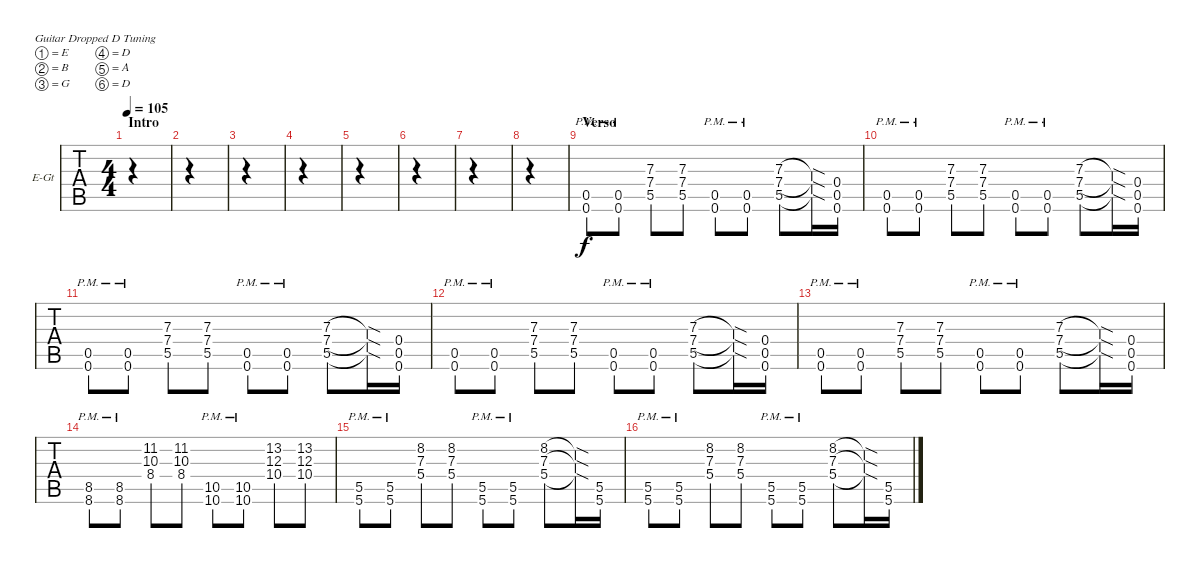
\defaultSystemsLayout 4
\bracketExtendMode groupsimilarinstruments
\firstSystemTrackNameOrientation horizontal
\otherSystemsTrackNameOrientation horizontal
\track ("Guitar Ghoul II" "E-Gt") {instrument distortionguitar}
\staff {tabs}
\tuning (E4 B3 G3 D3 A2 D2)
\ts (4 4)
\section ("" "Intro")
\tempo 105
\clef g2
\ks c
|
|
|
|
|
|
|
|
\section ("" "Verso")
(0.6{pm} 0.5{pm}).8 (0.6{pm} 0.5{pm}).8 (5.5 7.4 7.3).8 (7.3 7.4 5.5).8 (0.6{pm} 0.5{pm}).8 (0.6{pm} 0.5{pm}).8 (5.5 7.3 7.4).8 (5.5{sod t} 7.4{sod t} 7.3{sod t}).16 (0.6 0.5 0.4).16 |
(0.6{pm} 0.5{pm}).8 (0.6{pm} 0.5{pm}).8 (5.5 7.4 7.3).8 (7.3 7.4 5.5).8 (0.6{pm} 0.5{pm}).8 (0.6{pm} 0.5{pm}).8 (5.5 7.3 7.4).8 (5.5{sod t} 7.4{sod t} 7.3{sod t}).16 (0.6 0.5 0.4).16 |
(0.6{pm} 0.5{pm}).8 (0.6{pm} 0.5{pm}).8 (5.5 7.4 7.3).8 (7.3 7.4 5.5).8 (0.6{pm} 0.5{pm}).8 (0.6{pm} 0.5{pm}).8 (5.5 7.3 7.4).8 (5.5{sod t} 7.4{sod t} 7.3{sod t}).16 (0.6 0.5 0.4).16 |
(0.6{pm} 0.5{pm}).8 (0.6{pm} 0.5{pm}).8 (5.5 7.4 7.3).8 (7.3 7.4 5.5).8 (0.6{pm} 0.5{pm}).8 (0.6{pm} 0.5{pm}).8 (5.5 7.3 7.4).8 (5.5{sod t} 7.4{sod t} 7.3{sod t}).16 (0.6 0.5 0.4).16 |
(0.6{pm} 0.5{pm}).8 (0.6{pm} 0.5{pm}).8 (5.5 7.4 7.3).8 (7.3 7.4 5.5).8 (0.6{pm} 0.5{pm}).8 (0.6{pm} 0.5{pm}).8 (5.5 7.3 7.4).8 (5.5{sod t} 7.4{sod t} 7.3{sod t}).16 (0.6 0.5 0.4).16 |
(8.6{pm} 8.5{pm}).8 (8.6{pm} 8.5{pm}).8 (8.4 10.3 11.2).8 (8.4 10.3 11.2).8 (10.6{pm} 10.5{pm}).8 (10.6{pm} 10.5{pm}).8 (10.4 12.3 13.2).8 (10.4 12.3 13.2).8 |
(5.6{pm} 5.5{pm}).8 (5.6{pm} 5.5{pm}).8 (5.4 7.3 8.2).8 (5.4 7.3 8.2).8 (5.6{pm} 5.5{pm}).8 (5.6{pm} 5.5{pm}).8 (5.4 7.3 8.2).8 (5.4{sod t} 7.3{sod t} 8.2{sod t}).16 (5.6 5.5).16 |
(5.6{pm} 5.5{pm}).8 (5.6{pm} 5.5{pm}).8 (5.4 7.3 8.2).8 (5.4 7.3 8.2).8 (5.6{pm} 5.5{pm}).8 (5.6{pm} 5.5{pm}).8 (5.4 7.3 8.2).8 (5.4{sod t} 7.3{sod t} 8.2{sod t}).16 (5.6 5.5).16
